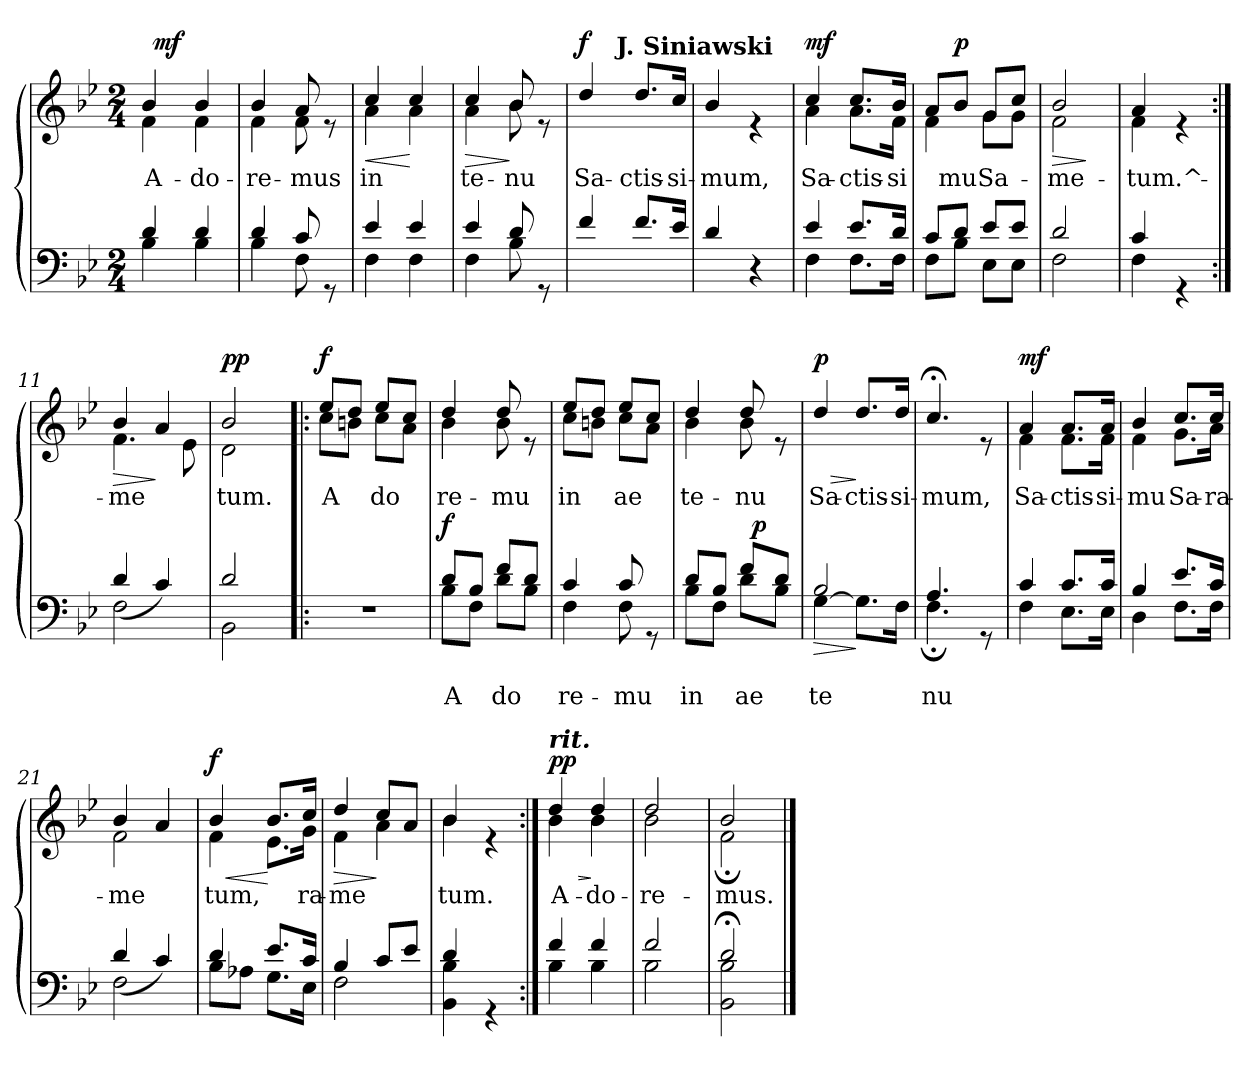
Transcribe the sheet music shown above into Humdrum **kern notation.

**kern	**text	**text	**dynam	**kern	**text	**dynam
*part2	*part2	*part2	*part2	*part1	*part1	*part1
*staff2	*staff2	*staff2	*staff2	*staff1	*staff1	*staff1
*clefF4	*	*	*	*clefG2	*	*
*k[b-e-]	*	*	*	*k[b-e-]	*	*
*B-:	*	*	*	*B-:	*	*
*M2/4	*	*	*	*M2/4	*	*
*MM40	*	*	*	*MM40	*	*
=1	=1	=1	=1	=1	=1	=1
*^	*	*	*	*	*	*
!	!	!	!	!	!LO:TX:a:i:t=Adagio\nCantabile	!	!
!	!	!	!	!	!	!LO:LY:b	!
*	*	*	*	*	*^	*	*
*	*	*	*	*	*	*^	*	*
4B-\	4d/	.	.	.	4b-/	4f\	32ryy	A-	.
!	!	!	!	!	!	!	!	!	!LO:DY:a
.	.	.	.	.	.	.	4...ryy	.	mf
!	!	!	!	!	!	!	!	!LO:LY:b	!
4B-\	4d/	.	.	.	4b-/	4f\	.	-do-	.
=2	=2	=2	=2	=2	=2	=2	=2	=2	=2
!	!	!	!	!	!	!	!	!LO:LY:b	!
*	*	*	*	*	*	*v	*v	*	*
4B-\	4d/	.	.	.	4b-/	4f\	-re-	.
!	!	!	!	!	!	!	!LO:LY:b	!
8F\	8c/	.	.	.	8a/	8f\	-mus	.
8ryy	8rGG	.	.	.	8re	8ryy	.	.
=3	=3	=3	=3	=3	=3	=3	=3	=3
!	!	!	!	!	!	!	!LO:LY:b	!LO:HP:b
4F\	4e-/	.	.	.	4cc/	4a\	-in	<
!	!	!	!	!	!	!	!LO:LY:b	!
4F\	4e-/	.	.	.	4cc/	4a\	.	[
=4	=4	=4	=4	=4	=4	=4	=4	=4
!	!	!	!	!	!	!	!LO:LY:b	!LO:HP:b
4F\	4e-/	.	.	.	4cc/	4a\	te-	>
!	!	!	!	!	!	!	!LO:LY:b	!
8B-\	8d/	.	.	.	8b-/	8b-\	-nu	]
8ryy	8rGG	.	.	.	8re	8ryy	.	.
=5	=5	=5	=5	=5	=5	=5	=5	=5
!	!	!	!	!	!	!	!LO:LY:b	!LO:DY:a
*v	*v	*	*	*	*	*	*	*
4f/	.	.	.	4dd/	8.ryy	Sa-	f
!	!	!	!	!	!LO:TX:a:B:t=J. Siniawski	!	!
.	.	.	.	.	4ryy	.	.
!	!	!	!	!	!	!LO:LY:b	!
8.f/L	.	.	.	8.dd/L	.	-ctis-	.
!	!	!	!	!	!	!LO:LY:b	!
16e-/Jk	.	.	.	16cc/Jk	16ryy	-si-	.
=6	=6	=6	=6	=6	=6	=6	=6
!	!	!	!	!	!	!LO:LY:b	!
*	*	*	*	*v	*v	*	*
4d/	.	.	.	4b-/	-mum,	.
4rC	.	.	.	4re	.	.
!!LO:LB:g=z
=7	=7	=7	=7	=7	=7	=7
*^	*	*	*	*^	*	*
!	!	!	!	!	!	!	!LO:LY:b	!LO:DY:a
4F\	4e-/	.	.	.	4cc/	4a\	Sa-	mf
!	!	!	!	!	!	!	!LO:LY:b	!
8.F\L	8.e-/L	.	.	.	8.cc/L	8.a\L	-ctis-	.
!	!	!	!	!	!	!	!LO:LY:b	!
16F\Jk	16d/Jk	.	.	.	16b-/Jk	16f\Jk	-si	.
=8	=8	=8	=8	=8	=8	=8	=8	=8
8F\L	8c/L	.	.	.	8a/L	4f\	.	.
!	!	!	!	!	!	!	!LO:LY:b	!LO:DY:a
8B-\J	8d/J	.	.	.	8b-/J	.	mu	p
!	!	!	!	!	!	!	!LO:LY:b	!
8E-\L	8e-/L	.	.	.	8g/L	8g\L	Sa-	.
!	!	!	!	!	!	!	!LO:LY:b	!
8E-\J	8e-/J	.	.	.	8cc/J	8g\J	.	.
=9	=9	=9	=9	=9	=9	=9	=9	=9
!	!	!	!	!	!	!	!LO:LY:b	!LO:HP:b
2F\	2d/	.	.	.	2b-/	2f\	me-	>
*v	*v	*	*	*	*	*	*	*
*	*	*	*	*v	*v	*	*
.	.	.	.	.	.	]
=10	=10	=10	=10	=10	=10	=10
*^	*	*	*	*^	*	*
!	!	!	!	!	!	!	!LO:LY:b	!
4F\	4c/	.	.	.	4a/	4f\	-tum.^-	.
4ryy	4rGG	.	.	.	4re	4ryy	.	.
=11:|!	=11:|!	=11:|!	=11:|!	=11:|!	=11:|!	=11:|!	=11:|!	=11:|!
!	!	!	!	!	!	!	!LO:LY:b	!LO:HP:b
2F\	(<4d/	.	.	.	4b-/	4.f\	-me	>
.	4c/)	.	.	.	4a/	.	.	]
.	.	.	.	.	.	8e-\	.	.
=12	=12	=12	=12	=12	=12	=12	=12	=12
!	!	!	!	!	!	!	!LO:LY:b	!LO:DY:a
2BB-\	2d/	.	.	.	2b-/	2d\	tum.	pp
!!LO:LB:g=z	!!
=13!|:	=13!|:	=13!|:	=13!|:	=13!|:	=13!|:	=13!|:	=13!|:	=13!|:
!	!	!	!	!	!	!	!LO:LY:b	!LO:DY:a
*v	*v	*	*	*	*	*	*	*
2r	.	.	.	8ee-/L	8cc\L	A	f
.	.	.	.	8dd/J	8bn\J	.	.
!	!	!	!	!	!	!LO:LY:b	!
.	.	.	.	8ee-/L	8cc\L	do	.
.	.	.	.	8cc/J	8a\J	.	.
=14	=14	=14	=14	=14	=14	=14	=14
*^	*	*	*	*	*	*	*
!	!	!	!LO:LY:b	!LO:DY:b	!	!	!LO:LY:b	!
8d/L	8B-\L	.	A	f	4dd/	4b-\	re-	.
8B-/J	8F\J	.	.	.	.	.	.	.
!	!	!	!LO:LY:b	!	!	!	!LO:LY:b	!
8f/L	8d\L	.	do	.	8dd/	8b-\	-mu	.
8d/J	8B-\J	.	.	.	8re	8ryy	.	.
=15	=15	=15	=15	=15	=15	=15	=15	=15
!	!	!	!LO:LY:b	!	!	!	!LO:LY:b	!
4F\	4c/	.	re-	.	8ee-/L	8cc\L	in	.
.	.	.	.	.	8dd/J	8bn\J	.	.
!	!	!	!LO:LY:b	!	!	!	!LO:LY:b	!
8F\	8c/	.	-mu	.	8ee-/L	8cc\L	ae	.
8ryy	8rGG	.	.	.	8cc/J	8a\J	.	.
=16	=16	=16	=16	=16	=16	=16	=16	=16
!	!	!	!LO:LY:b	!	!	!	!LO:LY:b	!
*	*^	*	*	*	*	*	*	*
8d/L	8B-\L	4ryy	.	in	.	4dd/	4b-\	te-	.
8B-/J	8F\J	.	.	.	.	.	.	.	.
!	!	!	!	!LO:LY:b	!	!	!	!LO:LY:b	!
8f/L	8d\L	32ryy	.	ae	.	8dd/	8b-\	-nu	.
!	!	!	!	!	!LO:DY:b	!	!	!	!
.	.	8..ryy	.	.	p	.	.	.	.
8d/J	8B-\J	.	.	.	.	8re	8ryy	.	.
=17	=17	=17	=17	=17	=17	=17	=17	=17	=17
!	!	!	!	!LO:LY:b	!LO:HP:b	!	!	!LO:LY:b	!LO:HP:b
!	!	!	!	!	!	!	!	!	!LO:DY:n=1:a
*	*v	*v	*	*	*	*	*	*	*
*	*	*	*	*	*v	*v	*	*
[>4G\	2B-/	.	te	>	4dd/	Sa-	> p
!	!	!	!	!	!	!LO:LY:b	!
8.G\L]	.	.	.	]	8.dd/L	-ctis-	]
!	!	!	!	!	!	!LO:LY:b	!
16F\Jk	.	.	.	.	16dd/Jk	-si-	.
=18	=18	=18	=18	=18	=18	=18	=18
!	!	!	!LO:LY:b	!	!	!LO:LY:b	!
4.F\	4.A;</	.	nu	.	4.cc;</	-mum,	.
8ryy	8rGG	.	.	.	8re	.	.
!!LO:LB:g=z
=19	=19	=19	=19	=19	=19	=19	=19
*	*	*	*	*	*^	*	*
!	!	!	!	!	!	!	!LO:LY:b	!LO:DY:a
4F\	4c/	.	.	.	4a/	4f\	Sa-	mf
!	!	!	!	!	!	!	!LO:LY:b	!
8.E-\L	8.c/L	.	.	.	8.a/L	8.f\L	-ctis-	.
!	!	!	!	!	!	!	!LO:LY:b	!
16E-\Jk	16c/Jk	.	.	.	16a/Jk	16f\Jk	-si-	.
=20	=20	=20	=20	=20	=20	=20	=20	=20
!	!	!	!	!	!	!	!LO:LY:b	!
4D\	4B-/	.	.	.	4b-/	4f\	-mu	.
!	!	!	!	!	!	!	!LO:LY:b	!
8.F\L	8.e-/L	.	.	.	8.cc/L	8.g\L	Sa-	.
!	!	!	!	!	!	!	!LO:LY:b	!
16F\Jk	16c/Jk	.	.	.	16cc/Jk	16a\Jk	-ra-	.
=21	=21	=21	=21	=21	=21	=21	=21	=21
!	!	!	!	!	!	!	!LO:LY:b	!
2F\	(<4d/	.	.	.	4b-/	2f\	-me	.
.	4c/)	.	.	.	4a/	.	.	.
=22	=22	=22	=22	=22	=22	=22	=22	=22
!	!	!	!	!	!	!	!LO:LY:b	!LO:HP:b
!	!	!	!	!	!	!	!	!LO:DY:n=1:a
8B-\L	4d/	.	.	.	4b-/	4f\	tum,	< f
8A-X\J	.	.	.	.	.	.	.	.
!	!	!	!	!	!	!	!LO:LY:b	!
8.G\L	8.e-/L	.	.	.	8.b-/L	8.e-\L	.	[
!	!	!	!	!	!	!	!LO:LY:b	!
16E-\Jk	16c/Jk	.	.	.	16cc/Jk	16g\Jk	ra-	.
=23	=23	=23	=23	=23	=23	=23	=23	=23
!	!	!	!	!	!	!	!LO:LY:b	!LO:HP:b
2F\	4B-/	.	.	.	4dd/	4f\	-me	>
.	8c/L	.	.	.	8cc/L	4a\	.	]
.	8e-/J	.	.	.	8a/J	.	.	.
=24	=24	=24	=24	=24	=24	=24	=24	=24
!	!	!	!	!	!	!	!LO:LY:b	!
4BB-\ 4B-\	4d/	.	.	.	4b-/	4b-\	tum.	.
4ryy	4rGG	.	.	.	4re	4ryy	.	.
!!LO:LB:g=z	!!
=25:|!	=25:|!	=25:|!	=25:|!	=25:|!	=25:|!	=25:|!	=25:|!	=25:|!
!	!	!	!	!	!LO:TX:a:Bi:t=rit.	!	!	!
!	!	!	!	!	!	!	!LO:LY:b	!LO:HP:b
!	!	!	!	!	!	!	!	!LO:DY:n=1:a
4B-\	4f/	.	.	.	4dd/	4b-\	A-	> pp
!	!	!	!	!	!	!	!LO:LY:b	!
4B-\	4f/	.	.	.	4dd/	4b-\	-do-	]
=26	=26	=26	=26	=26	=26	=26	=26	=26
!	!	!	!	!	!	!	!LO:LY:b	!
2B-\	2f/	.	.	.	2dd/	2b-\	-re-	.
=27	=27	=27	=27	=27	=27	=27	=27	=27
!	!	!	!	!	!	!	!LO:LY:b	!
2BB-\; 2B-\;	2d/	.	.	.	2b-/	2f;<\	-mus.	.
*v	*v	*	*	*	*	*	*	*
*	*	*	*	*v	*v	*	*
==	==	==	==	==	==	==
*-	*-	*-	*-	*-	*-	*-
